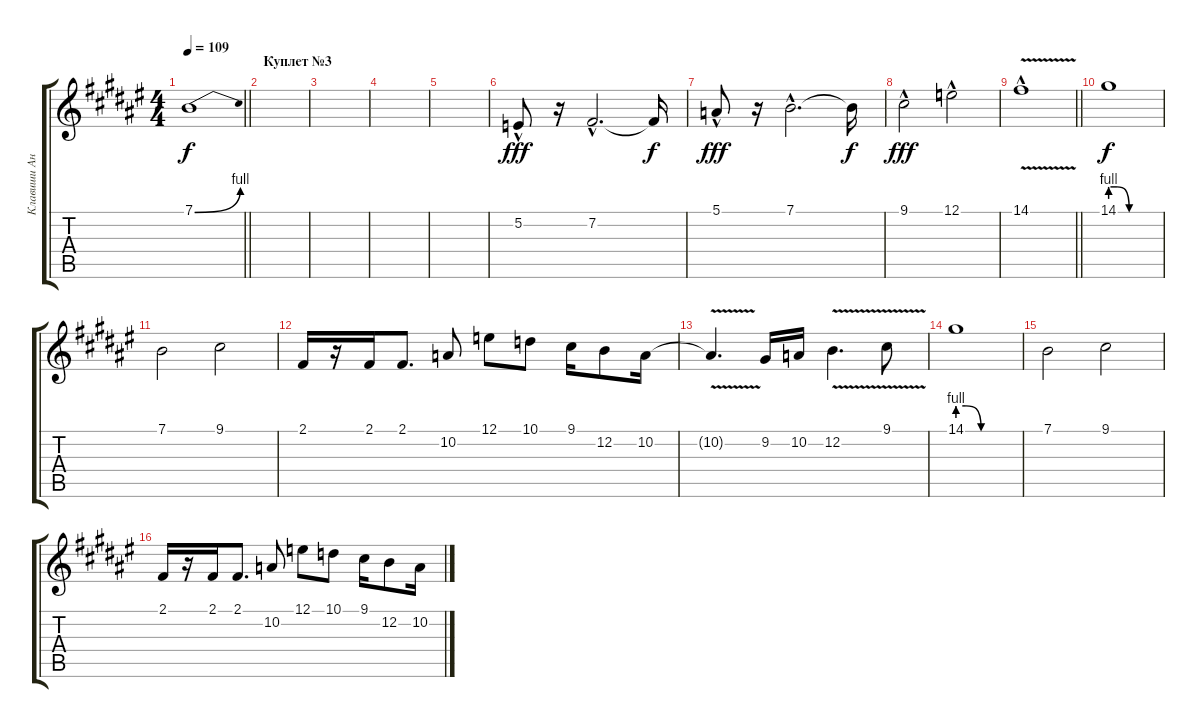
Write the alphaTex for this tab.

\track ("Клавиши Андрей" "Клавиши Ан") {instrument lead2sawtooth}
\staff {score tabs}
\tuning (E4 B3 G3 D3 A2 E2) {hide}
\ts (4 4)
\tempo 109
\clef g2
\barLineRight lightlight
\ks f#
7.1{be (bend 0 0 60 4) t}.1{dy f} |
\section ("" "Куплет №3")
|
|
|
|
5.2{hac}.8{dy fff} r.16 7.2{hac}.2{d} 7.2{t}.16{dy f} |
5.1{hac}.8{dy fff} r.16 7.1{hac}.2{d} 7.1{t}.16{dy f} |
9.1{hac}.2{dy fff} 12.1{hac}.2 |
\barLineRight lightlight
14.1{v hac}.1 |
14.1{be (custom 0 4 8 4 23 0 60 0)}.1{dy f} |
7.1.2 9.1.2 |
2.1.16 r.16 2.1.16 2.1.8{d} 10.2.8 12.1.8 10.1.8 9.1.16 12.2.8 10.2.16 |
10.2{v t}.4{d} 9.2.16 10.2.16 12.2{v}.4{d} 9.1{v}.8 |
14.1{be (custom 0 4 8 4 23 0 60 0)}.1 |
7.1.2 9.1.2 |
2.1.16 r.16 2.1.16 2.1.8{d} 10.2.8 12.1.8 10.1.8 9.1.16 12.2.8 10.2.16
